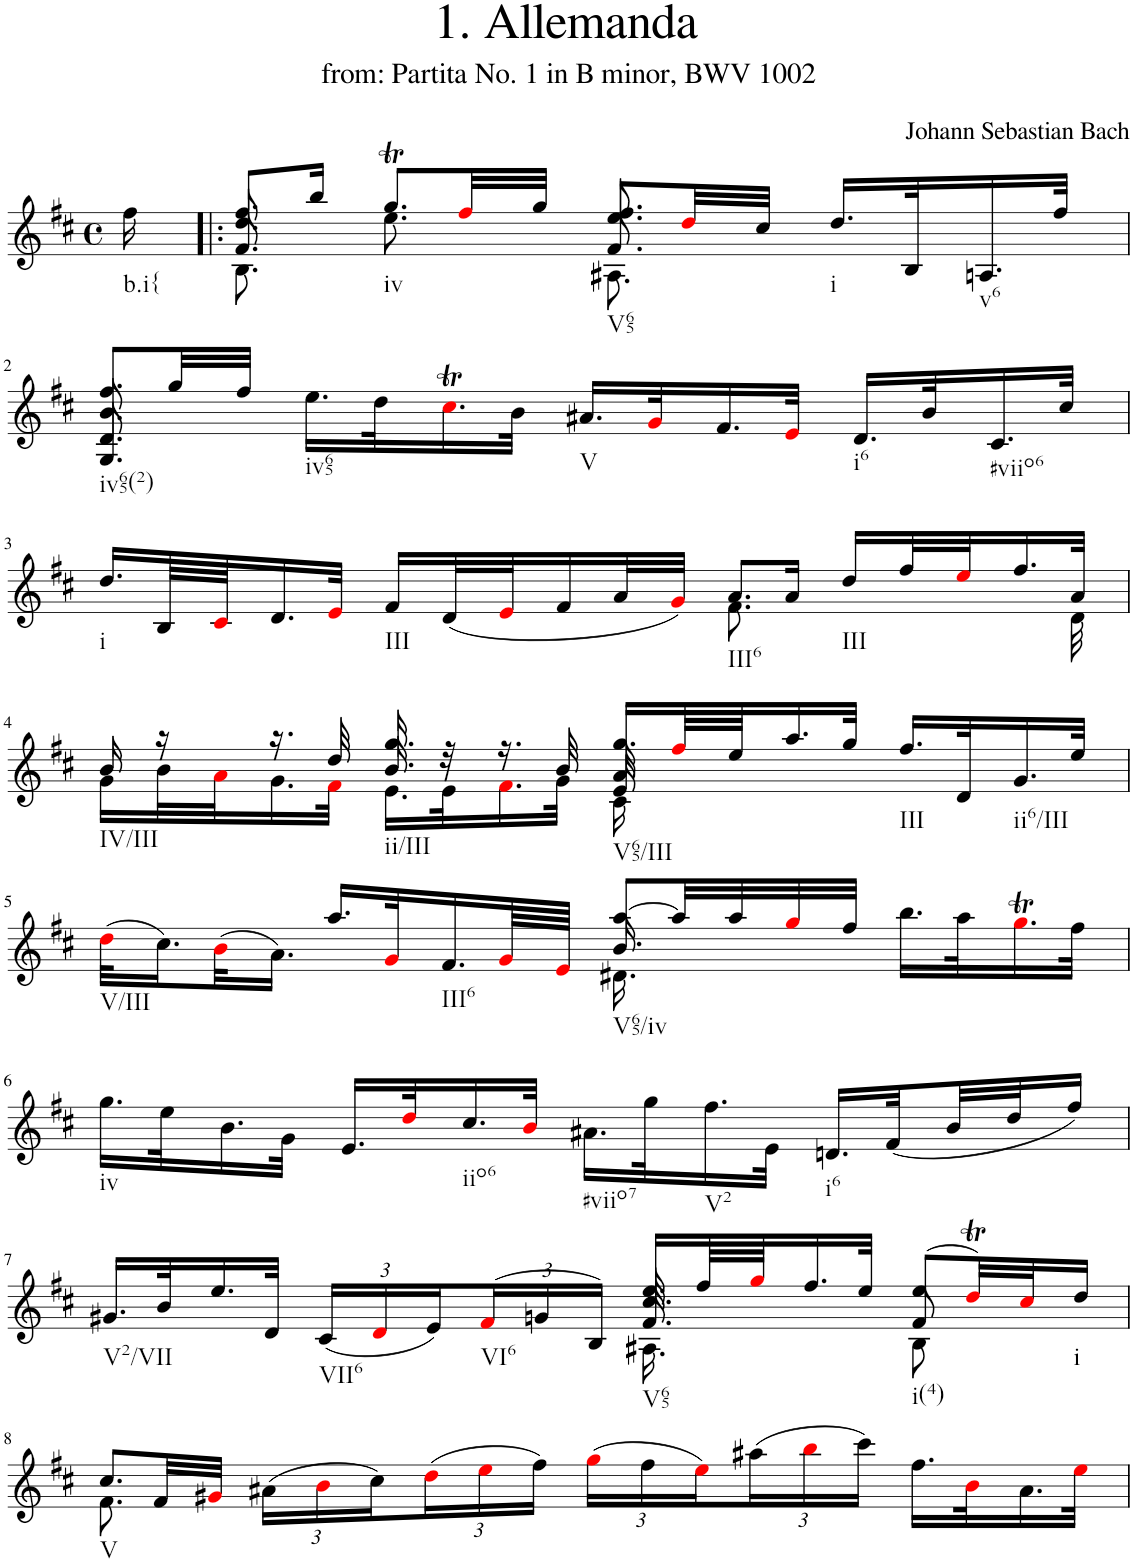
**kern
*part1
*staff1
*I"Violin
*I'Vln.
*clefG2
*k[f#c#]
*M4/4
*met(c)
=
!LO:TX:b:t=b.i{
16ff#\
=1!|:
*^
*	*^
*	*	*^
8.ff#/L	8.dd/	8.f#/	8.B\
16bb/Jk	16ryy	16ryy	16ryy
!LO:TX:b:t=iv	!	!	!
*	*v	*v	*v
8.ggT/L	8.ee\
32ff#i/LL	16ryy
32gg/JJJ	.
*^	*^
!LO:TX:b:t=V65	!	!	!
8.ee/L	8.ff#/	8.f#/	8.A#X\
32ddi/LL	4ryy	4ryy	4ryy
32cc#/JJJ	.	.	.
!LO:TX:b:t=i	!	!	!
16.dd/LL	.	.	.
32B/K	.	.	.
!LO:TX:b:t=v6	!	!	!
16.An/	.	.	.
.	16ryy	16ryy	16ryy
32ff#/JJk	.	.	.
*	*	*v	*v
!!LO:LB:g=z
=2	=2	=2
!LO:TX:b:t=iv65(2)	!	!
8.ff#/L	8.G/ 8.b/	8.d/
32gg/LL	2ryy	2ryy
32ff#/JJJ	.	.
!LO:TX:b:t=iv65	!	!
16.ee\LL	.	.
32dd\K	.	.
16.cc#ti\	.	.
32b\JJk	.	.
!LO:TX:b:t=V	!	!
16.a#X/LL	.	.
32gi/K	.	.
16.f#/	.	.
.	4ryy	4ryy
32ei/JJk	.	.
!LO:TX:b:t=i6	!	!
16.d/LL	.	.
32b/K	.	.
!LO:TX:b:t=#viio6	!	!
16.c#/	.	.
.	16ryy	16ryy
32cc#/JJk	.	.
*	*v	*v
!!LO:LB:g=z
=3	=3
!LO:TX:b:t=i	!
16.dd/LL	2ryy
64B/LL	.
64c#i/JJ	.
16.d/	.
32ei/JJk	.
!LO:TX:b:t=III	!
16f#/LL	.
(32d/L	.
32ei/J	.
16f#/	.
32a/L	.
32gi/JJJ)	.
!LO:TX:b:t=III6	!
8.a/L	8.f#\
16a/Jk	32ryy
!LO:TX:b:t=III	!
*v	*v
16dd/LL
32ff#/L
32eei/J
16.ff#/
*^
32a/JJk	32d\
!!LO:LB:g=z	!!
=4	=4
*^	*^
!LO:TX:b:t=IV/III	!	!	!
16b/	16g\LL	4ryy	2ryy
16r	32b\L	.	.
.	32ai\J	.	.
16.r	16.g\	.	.
32dd/	32f#i\JJk	.	.
!LO:TX:b:t=ii/III	!	!	!
16.gg/	16.e\LL	16.b/	.
32r	32e\K	32ryy	.
16.r	16.f#i\	16.ryy@	.
32b/	32g\JJk	32ryy@	.
!LO:TX:b:t=V65/III	!	!	!
16.gg/LL	16a/	16e/	16c#\
.	4..ryy	4..ryy	4..ryy
64ff#i/LL	.	.	.
64ee/JJ	.	.	.
16.aa/	.	.	.
32gg/JJk	.	.	.
!LO:TX:b:t=III	!	!	!
16.ff#/LL	.	.	.
32d/K	.	.	.
!LO:TX:b:t=ii6/III	!	!	!
16.g/	.	.	.
32ee/JJk	.	.	.
*	*	*v	*v
!!LO:LB:g=z
=5	=5	=5
!LO:TX:b:t=V/III	!	!
(>32ddi\KLL	2ryy	2ryy
16.cc#\)	.	.
(>32bi\K	.	.
16.a\JJ)	.	.
16.aa/LL	.	.
32gi/K	.	.
!LO:TX:b:t=III6	!	!
16.f#/	.	.
64gi/LL	.	.
64ei/JJJJ	.	.
!LO:TX:b:t=V65/iv	!	!
[8aa/L	16.d#X\	16.b/
.	4ryy	4ryy
32aa/LL]	.	.
32aa/	.	.
32ggi/	.	.
32ff#/JJJ	.	.
16.bb\LL	.	.
32aa\K	8ryy	8ryy
16.ggTi\	.	.
32ff#\JJk	32ryy	32ryy
!!LO:LB:g=z	!!	!!
=6	=6	=6
!LO:TX:b:t=iv	!	!
*v	*v	*v
16.gg\LL
32ee\K
16.b\
32g\JJk
16.e/LL
32ddi/K
!LO:TX:b:t=iio6
16.cc#/
32bi/JJk
!LO:TX:b:t=#viio7
16.a#X\LL
32gg\K
!LO:TX:b:t=V2
16.ff#\
32e\JJk
!LO:TX:b:t=i6
16.dn/LL
(32f#/L
32b/
32dd/J
16ff#/JJ)
!!LO:LB:g=z
=7
*^
*	*^
*	*	*^
!LO:TX:b:t=V2/VII	!	!	!
16.g#X/LL	2ryy	2ryy	2ryy
32b/K	.	.	.
16.ee/	.	.	.
32d/JJk	.	.	.
*Xbrackettup	*	*	*
!LO:TX:b:t=VII6	!	!	!
(24c#/LL	.	.	.
24di/	.	.	.
24e/)	.	.	.
!LO:TX:b:t=VI6	!	!	!
(24f#i/	.	.	.
24gn/	.	.	.
24B/JJ)	.	.	.
!LO:TX:b:t=V65	!	!	!
16.ee/LL	16.cc#/	16.f#/	16.A#X\
64ff#/LL	32ryy	4ryy	32ryy
64ggi/JJ	.	.	.
*	*	*v	*v
16.ff#/	16.ryy@	.
32ee/JJk	32ryy@	.
*	*	*^
!LO:TX:b:t=i(4)	!	!	!
(8ee/L	8f#/	.	8B\
.	.	8ryy	.
32ddTi/LL)	8ryy	.	8ryy
32cc#i/J	.	.	.
!LO:TX:b:t=i	!	!	!
16dd/JJ	.	.	.
.	.	32ryy	.
*	*	*v	*v
!!LO:LB:g=z
=8	=8	=8
!LO:TX:b:t=V	!	!
*	*v	*v
8.cc#/L	8.f#\
32f#/LL	2ryy
32g#Xi/JJJ	.
(24a#X\LL	.
24bi\	.
24cc#\)	.
(24ddi\	.
24eei\	.
24ff#\JJ)	.
(24ggi\LL	.
24ff#\	.
24eei\)	.
(24aa#X\	.
24bbi\	.
.	4ryy
24ccc#\JJ)	.
16.ff#\LL	.
32bi\K	.
16.a#\	.
.	16ryy
32eei\JJk	.
*v	*v
=
*-
